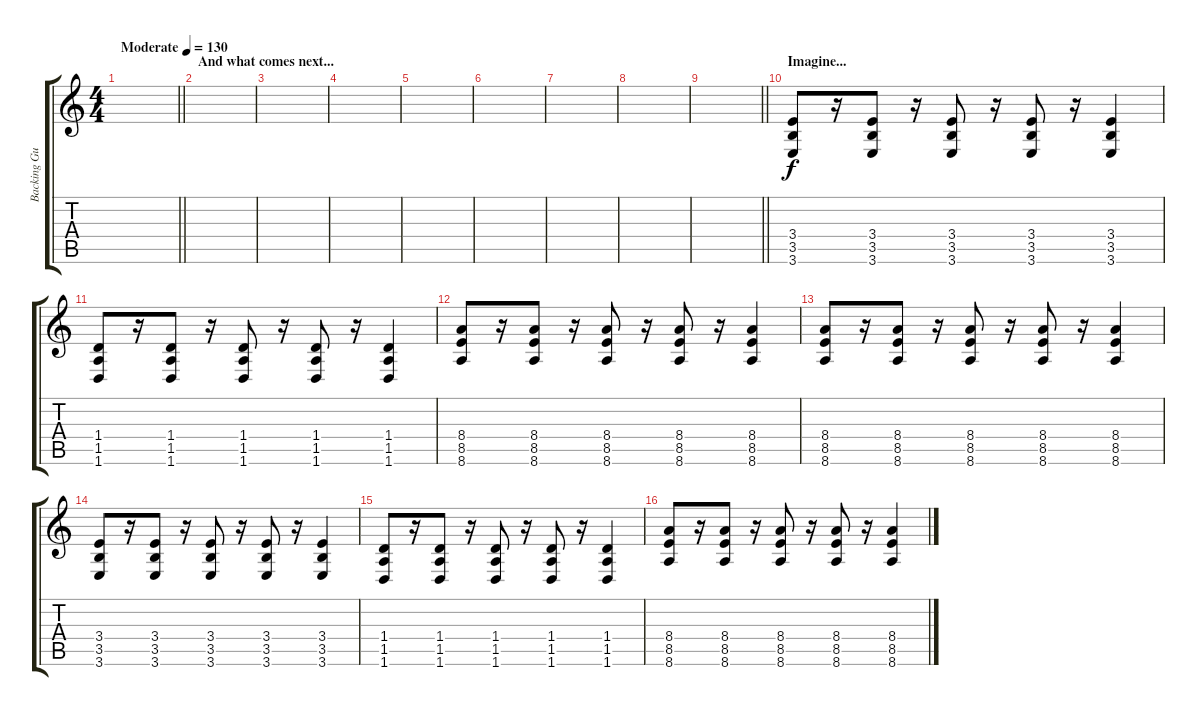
\track ("Backing Guitar" "Backing Gu") {instrument overdrivenguitar}
\staff {score tabs}
\tuning (Eb4 Bb3 Gb3 Db3 Ab2 Db2) {hide}
\ts (4 4)
\tempo (130 "Moderate")
\clef g2
\barLineRight lightlight
\ks c
|
\section ("" "And what comes next...")
|
|
|
|
|
|
|
\barLineRight lightlight
|
\section ("" "Imagine...")
(3.4 3.5 3.6).8 r.16 (3.4 3.5 3.6).8 r.16 (3.4 3.5 3.6).8 r.16 (3.4 3.5 3.6).8 r.16 (3.4 3.5 3.6).4 |
(1.4 1.5 1.6).8 r.16 (1.4 1.5 1.6).8 r.16 (1.4 1.5 1.6).8 r.16 (1.4 1.5 1.6).8 r.16 (1.4 1.5 1.6).4 |
(8.4 8.5 8.6).8 r.16 (8.4 8.5 8.6).8 r.16 (8.4 8.5 8.6).8 r.16 (8.4 8.5 8.6).8 r.16 (8.4 8.5 8.6).4 |
(8.4 8.5 8.6).8 r.16 (8.4 8.5 8.6).8 r.16 (8.4 8.5 8.6).8 r.16 (8.4 8.5 8.6).8 r.16 (8.4 8.5 8.6).4 |
(3.4 3.5 3.6).8 r.16 (3.4 3.5 3.6).8 r.16 (3.4 3.5 3.6).8 r.16 (3.4 3.5 3.6).8 r.16 (3.4 3.5 3.6).4 |
(1.4 1.5 1.6).8 r.16 (1.4 1.5 1.6).8 r.16 (1.4 1.5 1.6).8 r.16 (1.4 1.5 1.6).8 r.16 (1.4 1.5 1.6).4 |
(8.4 8.5 8.6).8 r.16 (8.4 8.5 8.6).8 r.16 (8.4 8.5 8.6).8 r.16 (8.4 8.5 8.6).8 r.16 (8.4 8.5 8.6).4
